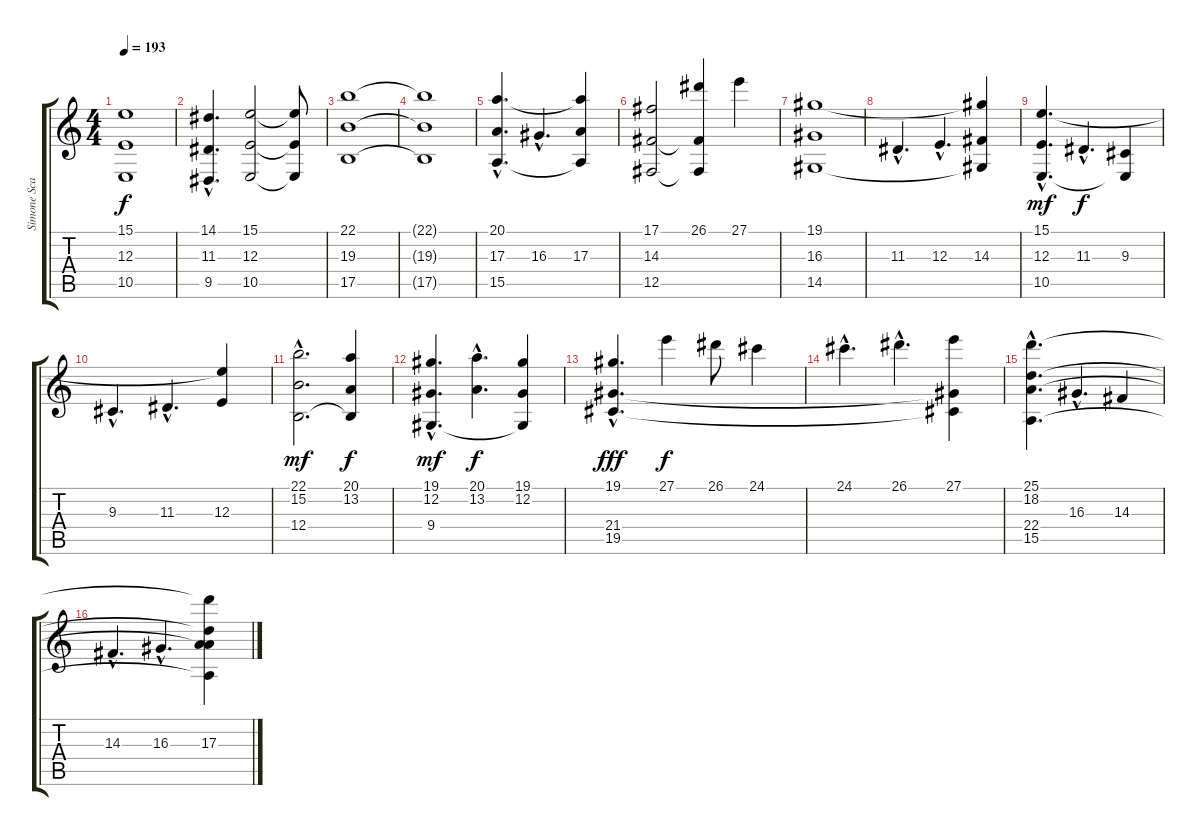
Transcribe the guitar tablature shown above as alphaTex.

\track ("Simone Scazzocchio" "Simone Sca") {instrument stringensemble1}
\staff {score tabs}
\tuning (Db4 Ab3 E3 B2 Gb2 Db2) {hide}
\ts (4 4)
\tempo 193
\clef g2
\ks c
(15.1 12.3 10.5).1{dy f} |
(14.1{hac} 11.3{hac} 9.5{hac}).4{d} (15.1 12.3 10.5).2 (15.1{t} 12.3{t} 10.5{t}).8 |
(22.1 19.3 17.5).1 |
(22.1{t} 19.3{t} 17.5{t}).1 |
(20.1{hac} 17.3{hac} 15.5{hac}).4{d} 16.3{hac}.4{d} (20.1{t} 17.3 15.5{t}).4 |
(17.1 14.3 12.5).2 (26.1 14.3{t} 12.5{t}).4 27.1.4 |
(19.1 16.3 14.5).1 |
11.3{hac}.4{d} 12.3{hac}.4{d} (19.1{t} 14.3 14.5{t}).4 |
(15.1{hac} 12.3{hac} 10.5{hac}).4{d dy mf} 11.3{hac}.4{d dy f} (9.3 10.5{t}).4 |
9.3{hac}.4{d} 11.3{hac}.4{d} (15.1{t} 12.3).4 |
(22.1{hac} 15.2{hac} 12.4{hac}).2{d dy mf} (20.1 13.2 12.4{t}).4{dy f} |
(19.1{hac} 12.2{hac} 9.4{hac}).4{d dy mf} (20.1{hac} 13.2{hac}).4{d dy f} (19.1 12.2 9.4{t}).4 |
(19.1{hac} 21.4{hac} 19.5{hac}).4{d dy fff} 27.1.4{dy f} 26.1.8 24.1.4 |
24.1{hac}.4{d} 26.1{hac}.4{d} (27.1 21.4{t} 19.5{t}).4 |
(25.1{hac} 18.2{hac} 22.4{hac} 15.5{hac}).4{d} 16.3{hac}.4{d} 14.3.4 |
14.3{hac}.4{d} 16.3{hac}.4{d} (25.1{t} 18.2{t} 17.3 22.4{t} 15.5{t}).4
